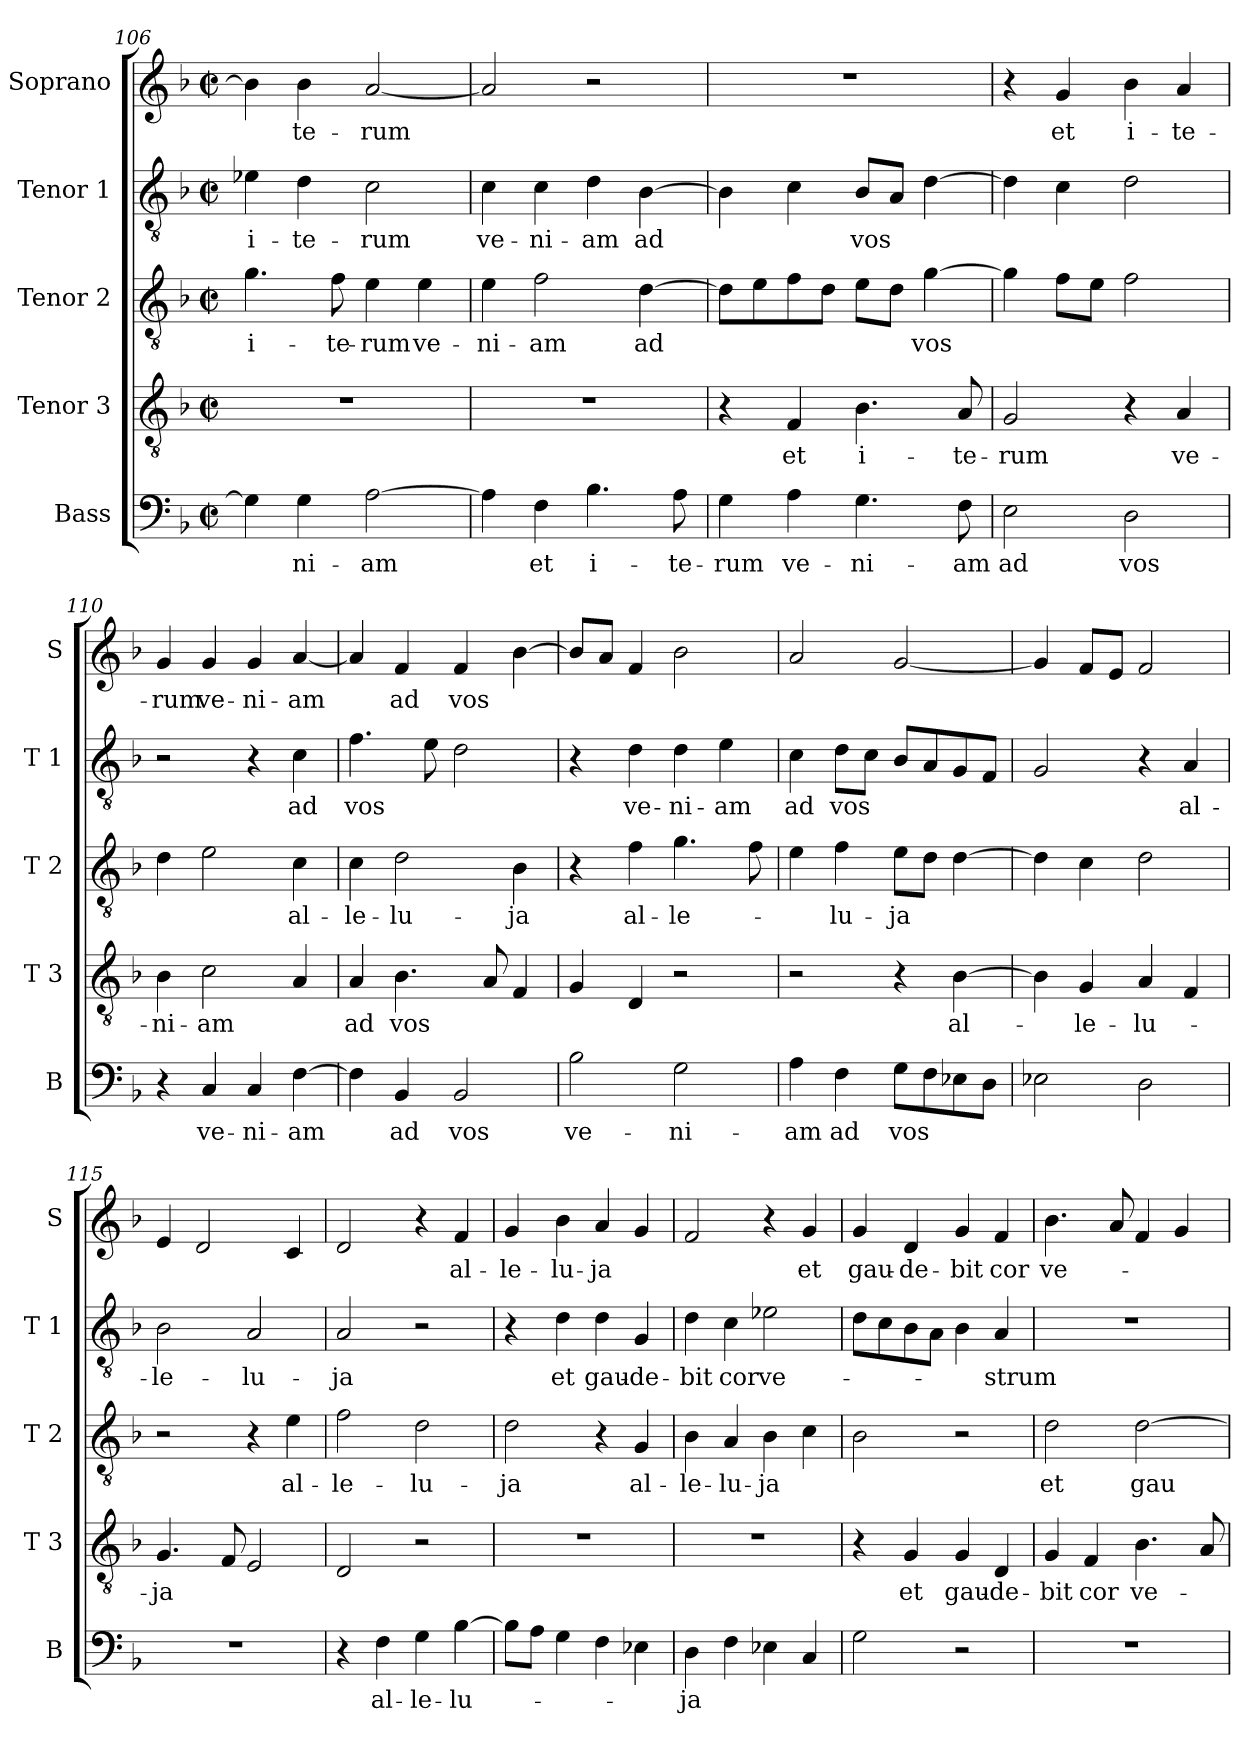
**kern	**text	**kern	**text	**kern	**text	**kern	**text	**kern	**text
*part5	*part5	*part4	*part4	*part3	*part3	*part2	*part2	*part1	*part1
*staff5	*staff5	*staff4	*staff4	*staff3	*staff3	*staff2	*staff2	*staff1	*staff1
*I"Bass	*	*I"Tenor 3	*	*I"Tenor 2	*	*I"Tenor 1	*	*I"Soprano	*
*I'B	*	*I'T 3	*	*I'T 2	*	*I'T 1	*	*I'S	*
!!LO:PB:g=z
*clefF4	*	*clefGv2	*	*clefGv2	*	*clefGv2	*	*clefG2	*
*k[b-]	*	*k[b-]	*	*k[b-]	*	*k[b-]	*	*k[b-]	*
*F:	*	*F:	*	*F:	*	*F:	*	*F:	*
*M2/2	*	*M2/2	*	*M2/2	*	*M2/2	*	*M2/2	*
*met(c|)	*	*met(c|)	*	*met(c|)	*	*met(c|)	*	*met(c|)	*
=106	=106	=106	=106	=106	=106	=106	=106	=106	=106
!	!	!	!	!	!LO:LY:b	!	!LO:LY:b	!	!
4G\]	.	1r	.	4.g\	i-	4e-X\	i-	4b-\]	.
!	!LO:LY:b	!	!	!	!	!	!LO:LY:b	!	!LO:LY:b
4G\	-ni-	.	.	.	.	4d\	-te-	4b-\	-te-
!	!	!	!	!	!LO:LY:b	!	!	!	!
.	.	.	.	8f\	-te-	.	.	.	.
!	!LO:LY:b	!	!	!	!LO:LY:b	!	!LO:LY:b	!	!LO:LY:b
[2A\	-am	.	.	4e\	-rum	2c\	-rum	[2a/	-rum
!	!	!	!	!	!LO:LY:b	!	!	!	!
.	.	.	.	4e\	ve-	.	.	.	.
=107	=107	=107	=107	=107	=107	=107	=107	=107	=107
!	!	!	!	!	!LO:LY:b	!	!LO:LY:b	!	!
4A\]	.	1r	.	4e\	-ni-	4c\	ve-	2a/]	.
!	!LO:LY:b	!	!	!	!LO:LY:b	!	!LO:LY:b	!	!
4F\	et	.	.	2f\	-am	4c\	-ni-	.	.
!	!LO:LY:b	!	!	!	!	!	!LO:LY:b	!	!
4.B-\	i-	.	.	.	.	4d\	-am	2r	.
!	!	!	!	!	!LO:LY:b	!	!LO:LY:b	!	!
.	.	.	.	[4d\	ad	[4B-\	ad	.	.
!	!LO:LY:b	!	!	!	!	!	!	!	!
8A\	-te-	.	.	.	.	.	.	.	.
=108	=108	=108	=108	=108	=108	=108	=108	=108	=108
!	!LO:LY:b	!	!	!	!	!	!	!	!
4G\	-rum	4r	.	8d\L]	.	4B-\]	.	1r	.
.	.	.	.	8e\	.	.	.	.	.
!	!LO:LY:b	!	!LO:LY:b	!	!	!	!	!	!
4A\	ve-	4F/	et	8f\	.	4c\	.	.	.
.	.	.	.	8d\J	.	.	.	.	.
!	!LO:LY:b	!	!LO:LY:b	!	!	!	!LO:LY:b	!	!
4.G\	-ni-	4.B-\	i-	8e\L	.	8B-/L	vos	.	.
.	.	.	.	8d\J	.	8A/J	.	.	.
!	!	!	!	!	!LO:LY:b	!	!	!	!
.	.	.	.	[4g\	vos	[4d\	.	.	.
!	!LO:LY:b	!	!LO:LY:b	!	!	!	!	!	!
8F\	-am	8A/	-te-	.	.	.	.	.	.
=109	=109	=109	=109	=109	=109	=109	=109	=109	=109
!	!LO:LY:b	!	!LO:LY:b	!	!	!	!	!	!
2E\	ad	2G/	-rum	4g\]	.	4d\]	.	4r	.
!	!	!	!	!	!	!	!	!	!LO:LY:b
.	.	.	.	8f\L	.	4c\	.	4g/	et
.	.	.	.	8e\J	.	.	.	.	.
!	!LO:LY:b	!	!	!	!	!	!	!	!LO:LY:b
2D\	vos	4r	.	2f\	.	2d\	.	4b-\	i-
!	!	!	!LO:LY:b	!	!	!	!	!	!LO:LY:b
.	.	4A/	ve-	.	.	.	.	4a/	-te-
=110	=110	=110	=110	=110	=110	=110	=110	=110	=110
!	!	!	!LO:LY:b	!	!	!	!	!	!LO:LY:b
4r	.	4B-\	-ni-	4d\	.	2r	.	4g/	-rum
!	!LO:LY:b	!	!LO:LY:b	!	!	!	!	!	!LO:LY:b
4C/	ve-	2c\	-am	2e\	.	.	.	4g/	ve-
!	!LO:LY:b	!	!	!	!	!	!	!	!LO:LY:b
4C/	-ni-	.	.	.	.	4r	.	4g/	-ni-
!	!LO:LY:b	!	!	!	!LO:LY:b	!	!LO:LY:b	!	!LO:LY:b
[4F\	-am	4A/	.	4c\	al-	4c\	ad	[4a/	-am
!!LO:LB:g=z
=111	=111	=111	=111	=111	=111	=111	=111	=111	=111
!	!	!	!LO:LY:b	!	!LO:LY:b	!	!LO:LY:b	!	!
4F\]	.	4A/	ad	4c\	-le-	4.f\	vos	4a/]	.
!	!LO:LY:b	!	!LO:LY:b	!	!LO:LY:b	!	!	!	!LO:LY:b
4BB-/	ad	4.B-\	vos	2d\	-lu-	.	.	4f/	ad
.	.	.	.	.	.	8e\	.	.	.
!	!LO:LY:b	!	!	!	!	!	!	!	!LO:LY:b
2BB-/	vos	.	.	.	.	2d\	.	4f/	vos
.	.	8A/	.	.	.	.	.	.	.
!	!	!	!	!	!LO:LY:b	!	!	!	!
.	.	4F/	.	4B-\	-ja	.	.	[4b-\	.
=112	=112	=112	=112	=112	=112	=112	=112	=112	=112
!	!LO:LY:b	!	!	!	!	!	!	!	!
2B-\	ve-	4G/	.	4r	.	4r	.	8b-/L]	.
.	.	.	.	.	.	.	.	8a/J	.
!	!	!	!	!	!LO:LY:b	!	!LO:LY:b	!	!
.	.	4D/	.	4f\	al-	4d\	ve-	4f/	.
!	!LO:LY:b	!	!	!	!LO:LY:b	!	!LO:LY:b	!	!
2G\	-ni-	2r	.	4.g\	-le-	4d\	-ni-	2b-\	.
!	!	!	!	!	!	!	!LO:LY:b	!	!
.	.	.	.	.	.	4e\	-am	.	.
.	.	.	.	8f\	.	.	.	.	.
=113	=113	=113	=113	=113	=113	=113	=113	=113	=113
!	!LO:LY:b	!	!	!	!	!	!LO:LY:b	!	!
4A\	-am	2r	.	4e\	.	4c\	ad	2a/	.
!	!LO:LY:b	!	!	!	!LO:LY:b	!	!LO:LY:b	!	!
4F\	ad	.	.	4f\	-lu-	8d\L	vos	.	.
.	.	.	.	.	.	8c\J	.	.	.
!	!LO:LY:b	!	!	!	!LO:LY:b	!	!	!	!
8G\L	vos	4r	.	8e\L	-ja	8B-/L	.	[2g/	.
8F\	.	.	.	8d\J	.	8A/	.	.	.
!	!	!	!LO:LY:b	!	!	!	!	!	!
8E-X\	.	[4B-\	al-	[4d\	.	8G/	.	.	.
8D\J	.	.	.	.	.	8F/J	.	.	.
=114	=114	=114	=114	=114	=114	=114	=114	=114	=114
2E-X\	.	4B-\]	.	4d\]	.	2G/	.	4g/]	.
!	!	!	!LO:LY:b	!	!	!	!	!	!
.	.	4G/	-le-	4c\	.	.	.	8f/L	.
.	.	.	.	.	.	.	.	8e/J	.
!	!	!	!LO:LY:b	!	!	!	!	!	!
2D\	.	4A/	-lu-	2d\	.	4r	.	2f/	.
!	!	!	!	!	!	!	!LO:LY:b	!	!
.	.	4F/	.	.	.	4A/	al-	.	.
=115	=115	=115	=115	=115	=115	=115	=115	=115	=115
!	!	!	!LO:LY:b	!	!	!	!LO:LY:b	!	!
1r	.	4.G/	-ja	2r	.	2B-\	-le-	4e/	.
.	.	.	.	.	.	.	.	2d/	.
.	.	8F/	.	.	.	.	.	.	.
!	!	!	!	!	!	!	!LO:LY:b	!	!
.	.	2E/	.	4r	.	2A/	-lu-	.	.
!	!	!	!	!	!LO:LY:b	!	!	!	!
.	.	.	.	4e\	al-	.	.	4c/	.
!!LO:LB:g=z
=116	=116	=116	=116	=116	=116	=116	=116	=116	=116
!	!	!	!	!	!LO:LY:b	!	!LO:LY:b	!	!
4r	.	2D/	.	2f\	-le-	2A/	-ja	2d/	.
!	!LO:LY:b	!	!	!	!	!	!	!	!
4F\	al-	.	.	.	.	.	.	.	.
!	!LO:LY:b	!	!	!	!LO:LY:b	!	!	!	!
4G\	-le-	2r	.	2d\	-lu-	2r	.	4r	.
!	!LO:LY:b	!	!	!	!	!	!	!	!LO:LY:b
[4B-\	-lu-	.	.	.	.	.	.	4f/	al-
=117	=117	=117	=117	=117	=117	=117	=117	=117	=117
!	!	!	!	!	!LO:LY:b	!	!	!	!LO:LY:b
8B-\L]	.	1r	.	2d\	-ja	4r	.	4g/	-le-
8A\J	.	.	.	.	.	.	.	.	.
!	!	!	!	!	!	!	!LO:LY:b	!	!LO:LY:b
4G\	.	.	.	.	.	4d\	et	4b-\	-lu-
!	!	!	!	!	!	!	!LO:LY:b	!	!LO:LY:b
4F\	.	.	.	4r	.	4d\	gau-	4a/	-ja
!	!	!	!	!	!LO:LY:b	!	!LO:LY:b	!	!
4E-X\	.	.	.	4G/	al-	4G/	-de-	4g/	.
=118	=118	=118	=118	=118	=118	=118	=118	=118	=118
!	!LO:LY:b	!	!	!	!LO:LY:b	!	!LO:LY:b	!	!
4D\	-ja	1r	.	4B-\	-le-	4d\	-bit	2f/	.
!	!	!	!	!	!LO:LY:b	!	!LO:LY:b	!	!
4F\	.	.	.	4A/	-lu-	4c\	cor	.	.
!	!	!	!	!	!LO:LY:b	!	!LO:LY:b	!	!
4E-X\	.	.	.	4B-\	-ja	2e-X\	ve-	4r	.
!	!	!	!	!	!	!	!	!	!LO:LY:b
4C/	.	.	.	4c\	.	.	.	4g/	et
=119	=119	=119	=119	=119	=119	=119	=119	=119	=119
!	!	!	!	!	!	!	!	!	!LO:LY:b
2G\	.	4r	.	2B-\	.	8d\L	.	4g/	gau-
.	.	.	.	.	.	8c\	.	.	.
!	!	!	!LO:LY:b	!	!	!	!	!	!LO:LY:b
.	.	4G/	et	.	.	8B-\	.	4d/	-de-
.	.	.	.	.	.	8A\J	.	.	.
!	!	!	!LO:LY:b	!	!	!	!	!	!LO:LY:b
2r	.	4G/	gau-	2r	.	4B-\	.	4g/	-bit
!	!	!	!LO:LY:b	!	!	!	!LO:LY:b	!	!LO:LY:b
.	.	4D/	-de-	.	.	4A/	-strum	4f/	cor
=120	=120	=120	=120	=120	=120	=120	=120	=120	=120
!	!	!	!LO:LY:b	!	!LO:LY:b	!	!	!	!LO:LY:b
1r	.	4G/	-bit	2d\	et	1r	.	4.b-\	ve-
!	!	!	!LO:LY:b	!	!	!	!	!	!
.	.	4F/	cor	.	.	.	.	.	.
.	.	.	.	.	.	.	.	8a/	.
!	!	!	!LO:LY:b	!	!LO:LY:b	!	!	!	!
.	.	4.B-\	ve-	[2d\	gau-	.	.	4f/	.
.	.	.	.	.	.	.	.	4g/	.
.	.	8A/	.	.	.	.	.	.	.
=	=	=	=	=	=	=	=	=	=
*-	*-	*-	*-	*-	*-	*-	*-	*-	*-
